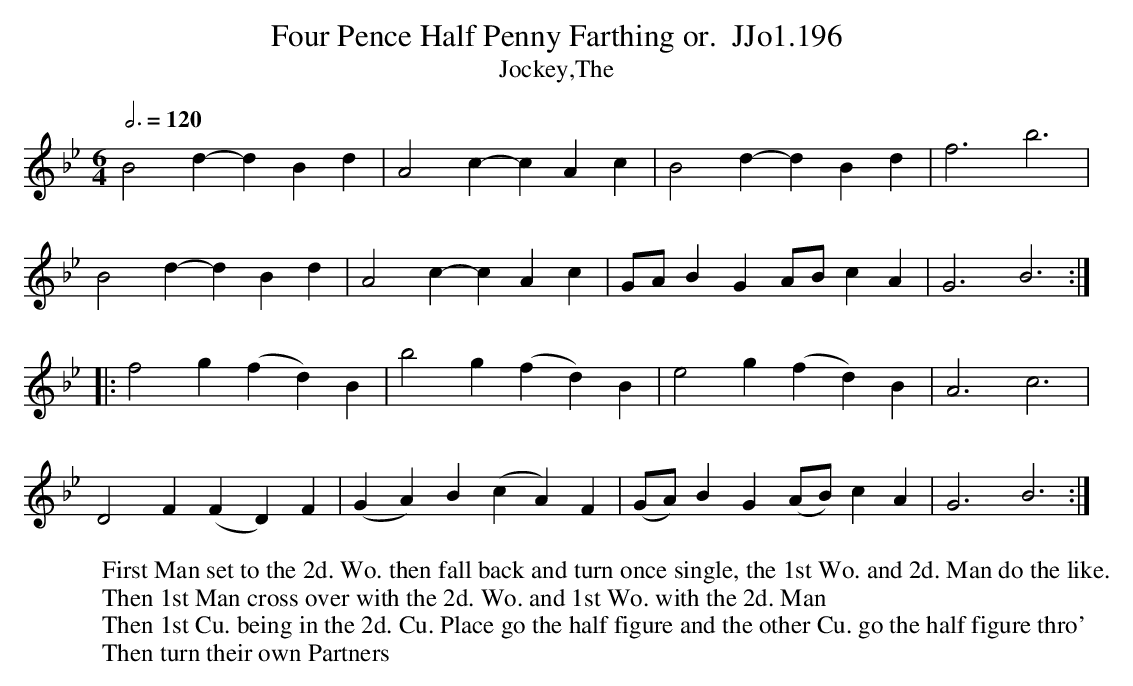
X:1
T:Four Pence Half Penny Farthing or.  JJo1.196
T:Jockey,The
M:6/4
L:1/4
Q:3/4=120
K:Bb
B2d-dBd | A2c-cAc | B2d-dBd | f3b3 |
B2d-dBd | A2c-cAc | G/A/BGA/B/cA | G3B3 :|
|:f2g(fd)B | b2g(fd)B | e2g(fd)B | A3c3 |
D2F(FD)F | (GA)B(cA)F | (G/A/)BG(A/B/)cA | G3B3 :|
W:First Man set to the 2d. Wo. then fall back and turn once single, the 1st Wo. and 2d. Man do the like.
W:Then 1st Man cross over with the 2d. Wo. and 1st Wo. with the 2d. Man
W:Then 1st Cu. being in the 2d. Cu. Place go the half figure and the other Cu. go the half figure thro'
W:Then turn their own Partners
